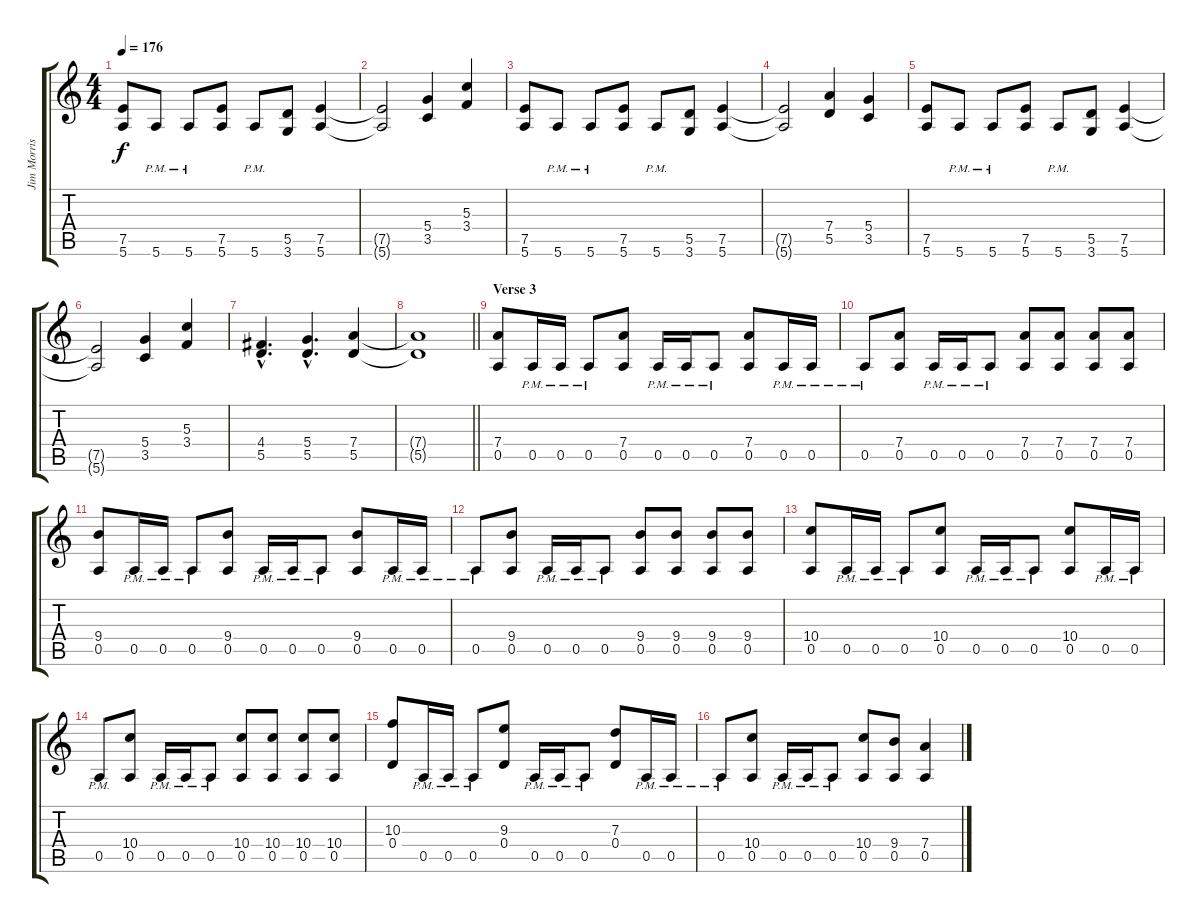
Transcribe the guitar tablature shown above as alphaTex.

\track ("Jim Morris" "Jim Morris") {instrument electricguitarmuted}
\staff {score tabs}
\tuning (E4 B3 G3 D3 A2 E2) {hide}
\ts (4 4)
\tempo 176
\clef g2
\ks c
(7.5 5.6).8{dy f} 5.6{pm}.8 5.6{pm}.8 (7.5 5.6).8 5.6{pm}.8 (5.5 3.6).8 (7.5 5.6).4 |
(7.5{t} 5.6{t}).2 (5.4 3.5).4 (5.3 3.4).4 |
(7.5 5.6).8 5.6{pm}.8 5.6{pm}.8 (7.5 5.6).8 5.6{pm}.8 (5.5 3.6).8 (7.5 5.6).4 |
(7.5{t} 5.6{t}).2 (7.4 5.5).4 (5.4 3.5).4 |
(7.5 5.6).8 5.6{pm}.8 5.6{pm}.8 (7.5 5.6).8 5.6{pm}.8 (5.5 3.6).8 (7.5 5.6).4 |
(7.5{t} 5.6{t}).2 (5.4 3.5).4 (5.3 3.4).4 |
(4.4{hac} 5.5{hac}).4{d} (5.4{hac} 5.5{hac}).4{d} (7.4 5.5).4 |
\barLineRight lightlight
(7.4{t} 5.5{t}).1 |
\section ("" "Verse 3")
(7.4 0.5).8 0.5{pm}.16 0.5{pm}.16 0.5{pm}.8 (7.4 0.5).8 0.5{pm}.16 0.5{pm}.16 0.5{pm}.8 (7.4 0.5).8 0.5{pm}.16 0.5{pm}.16 |
0.5{pm}.8 (7.4 0.5).8 0.5{pm}.16 0.5{pm}.16 0.5{pm}.8 (7.4 0.5).8 (7.4 0.5).8 (7.4 0.5).8 (7.4 0.5).8 |
(9.4 0.5).8 0.5{pm}.16 0.5{pm}.16 0.5{pm}.8 (9.4 0.5).8 0.5{pm}.16 0.5{pm}.16 0.5{pm}.8 (9.4 0.5).8 0.5{pm}.16 0.5{pm}.16 |
0.5{pm}.8 (9.4 0.5).8 0.5{pm}.16 0.5{pm}.16 0.5{pm}.8 (9.4 0.5).8 (9.4 0.5).8 (9.4 0.5).8 (9.4 0.5).8 |
(10.4 0.5).8 0.5{pm}.16 0.5{pm}.16 0.5{pm}.8 (10.4 0.5).8 0.5{pm}.16 0.5{pm}.16 0.5{pm}.8 (10.4 0.5).8 0.5{pm}.16 0.5{pm}.16 |
0.5{pm}.8 (10.4 0.5).8 0.5{pm}.16 0.5{pm}.16 0.5{pm}.8 (10.4 0.5).8 (10.4 0.5).8 (10.4 0.5).8 (10.4 0.5).8 |
(10.3 0.4).8 0.5{pm}.16 0.5{pm}.16 0.5{pm}.8 (9.3 0.4).8 0.5{pm}.16 0.5{pm}.16 0.5{pm}.8 (7.3 0.4).8 0.5{pm}.16 0.5{pm}.16 |
0.5{pm}.8 (10.4 0.5).8 0.5{pm}.16 0.5{pm}.16 0.5{pm}.8 (10.4 0.5).8 (9.4 0.5).8 (7.4 0.5).4
